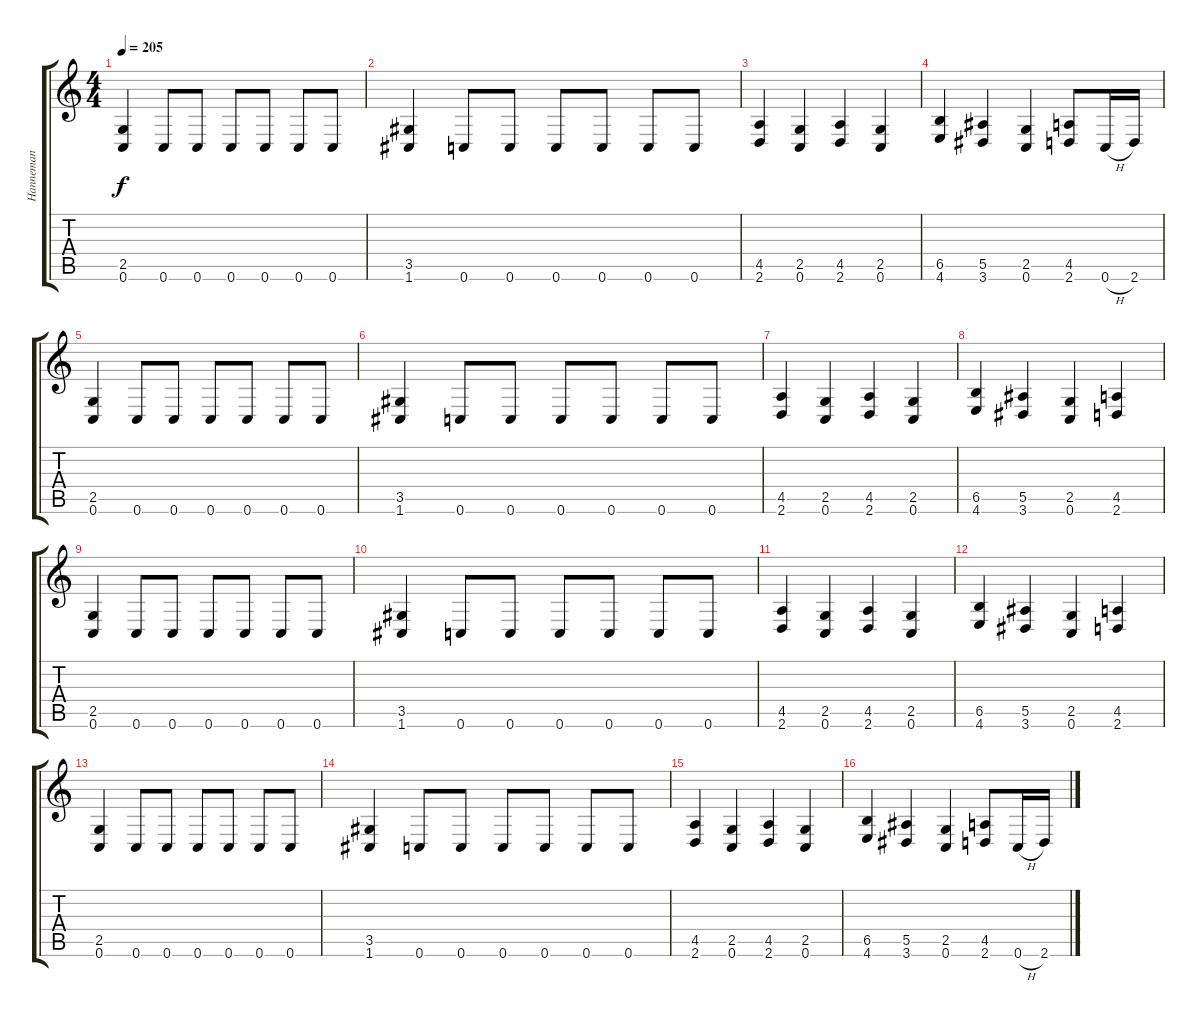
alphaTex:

\track ("Hanneman" "Hanneman") {instrument distortionguitar}
\staff {score tabs}
\tuning (C4 G3 Eb3 Bb2 F2 C2) {hide}
\ts (4 4)
\tempo 205
\clef g2
\ks c
(2.5 0.6).4{dy f} 0.6.8 0.6.8 0.6.8 0.6.8 0.6.8 0.6.8 |
(3.5 1.6).4 0.6.8 0.6.8 0.6.8 0.6.8 0.6.8 0.6.8 |
(4.5 2.6).4 (2.5 0.6).4 (4.5 2.6).4 (2.5 0.6).4 |
(6.5 4.6).4 (5.5 3.6).4 (2.5 0.6).4 (4.5 2.6).8 0.6{h}.16 2.6.16 |
(2.5 0.6).4 0.6.8 0.6.8 0.6.8 0.6.8 0.6.8 0.6.8 |
(3.5 1.6).4 0.6.8 0.6.8 0.6.8 0.6.8 0.6.8 0.6.8 |
(4.5 2.6).4 (2.5 0.6).4 (4.5 2.6).4 (2.5 0.6).4 |
(6.5 4.6).4 (5.5 3.6).4 (2.5 0.6).4 (4.5 2.6).4 |
(2.5 0.6).4 0.6.8 0.6.8 0.6.8 0.6.8 0.6.8 0.6.8 |
(3.5 1.6).4 0.6.8 0.6.8 0.6.8 0.6.8 0.6.8 0.6.8 |
(4.5 2.6).4 (2.5 0.6).4 (4.5 2.6).4 (2.5 0.6).4 |
(6.5 4.6).4 (5.5 3.6).4 (2.5 0.6).4 (4.5 2.6).4 |
(2.5 0.6).4 0.6.8 0.6.8 0.6.8 0.6.8 0.6.8 0.6.8 |
(3.5 1.6).4 0.6.8 0.6.8 0.6.8 0.6.8 0.6.8 0.6.8 |
(4.5 2.6).4 (2.5 0.6).4 (4.5 2.6).4 (2.5 0.6).4 |
(6.5 4.6).4 (5.5 3.6).4 (2.5 0.6).4 (4.5 2.6).8 0.6{h}.16 2.6.16
